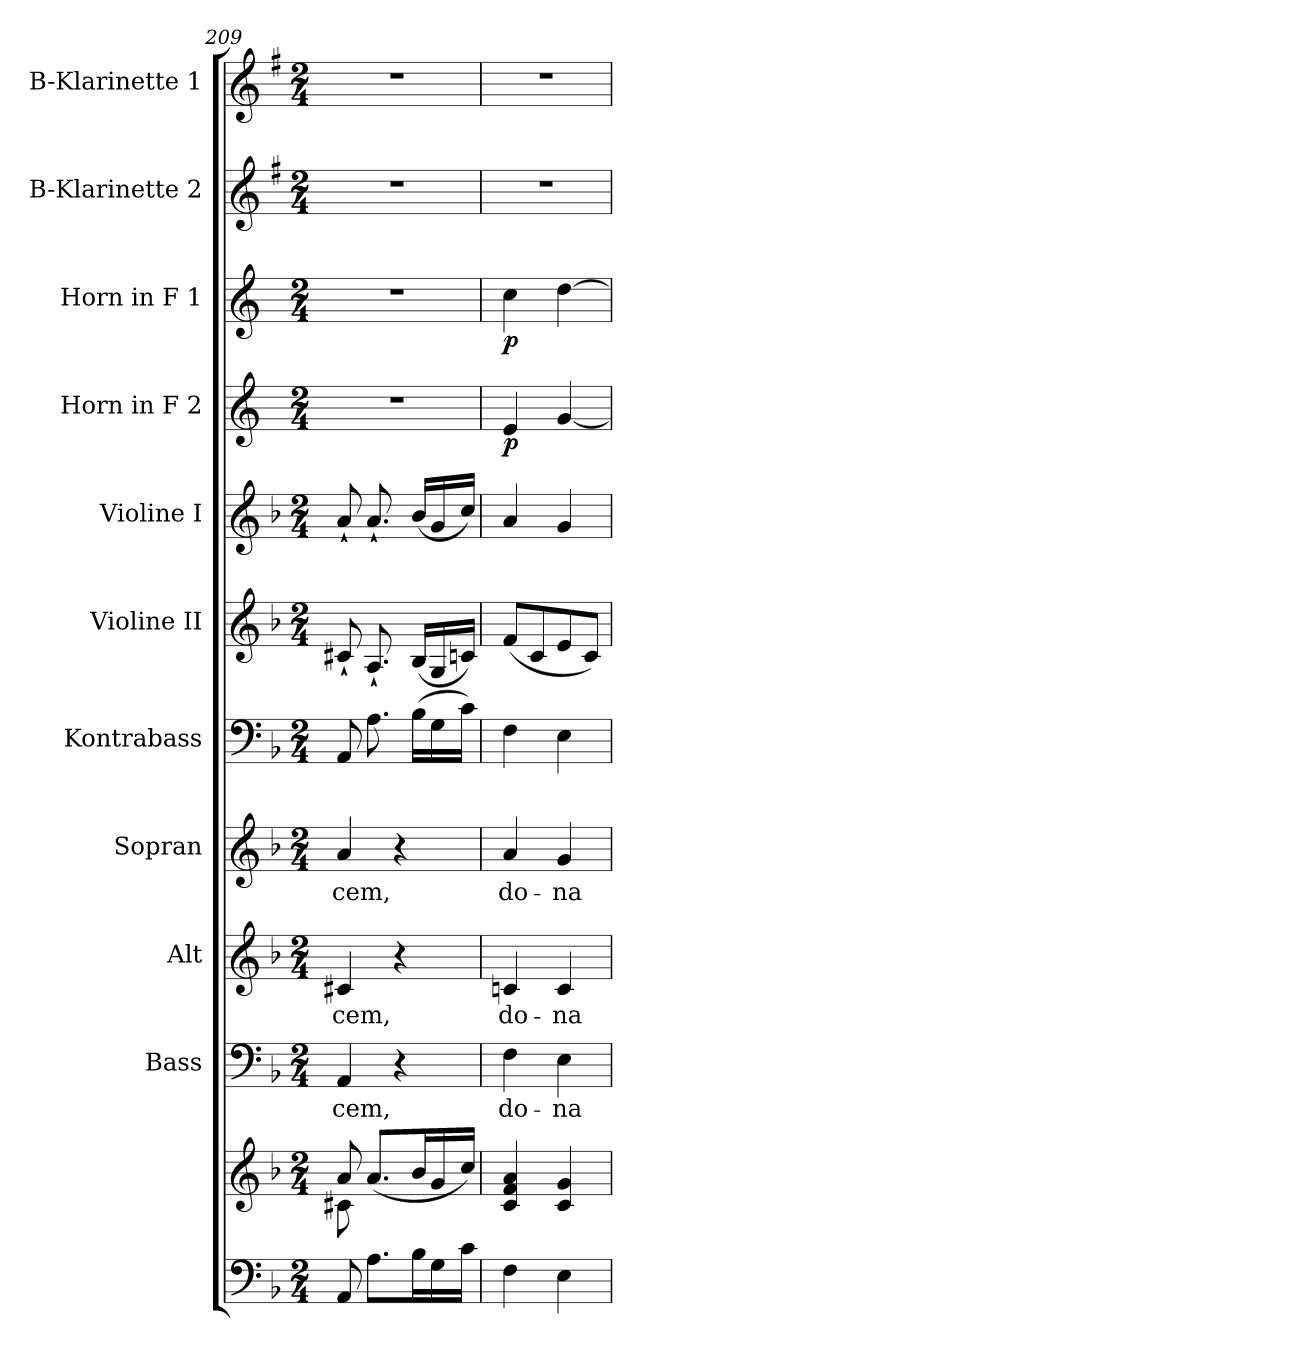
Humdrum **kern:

**kern	**kern	**kern	**text	**kern	**text	**kern	**text	**kern	**kern	**kern	**kern	**dynam	**kern	**dynam	**kern	**kern
*part11	*part11	*part10	*part10	*part9	*part9	*part8	*part8	*part7	*part6	*part5	*part4	*part4	*part3	*part3	*part2	*part1
*staff12	*staff11	*staff10	*staff10	*staff9	*staff9	*staff8	*staff8	*staff7	*staff6	*staff5	*staff4	*staff4	*staff3	*staff3	*staff2	*staff1
*	*	*I"Bass	*	*I"Alt	*	*I"Sopran	*	*I"Kontrabass	*I"Violine II	*I"Violine I	*I"Horn in F 2	*	*I"Horn in F 1	*	*I"B-Klarinette 2	*I"B-Klarinette 1
*	*	*I'B.	*	*I'A.	*	*I'S.	*	*I'Kb.	*I'Vl. II	*I'Vl. I	*	*	*	*	*I'B Kl. 2	*I'B Kl. 1
*clefF4	*clefG2	*clefF4	*	*clefG2	*	*clefG2	*	*clefF4	*clefG2	*clefG2	*clefG2	*	*clefG2	*	*clefG2	*clefG2
*	*	*	*	*	*	*	*	*ITrd7c12	*	*	*ITrd4c7	*	*ITrd4c7	*	*ITrd1c2	*ITrd1c2
*k[b-]	*k[b-]	*k[b-]	*	*k[b-]	*	*k[b-]	*	*k[b-]	*k[b-]	*k[b-]	*k[b-]	*	*k[b-]	*	*k[b-]	*k[b-]
*F:	*F:	*F:	*	*F:	*	*F:	*	*F:	*F:	*F:	*F:	*	*F:	*	*F:	*F:
*M2/4	*M2/4	*M2/4	*	*M2/4	*	*M2/4	*	*M2/4	*M2/4	*M2/4	*M2/4	*	*M2/4	*	*M2/4	*M2/4
=209	=209	=209	=209	=209	=209	=209	=209	=209	=209	=209	=209	=209	=209	=209	=209	=209
*	*^	*	*	*	*	*	*	*	*	*	*	*	*	*	*	*
!	!	!	!	!LO:LY:b	!	!LO:LY:b	!	!LO:LY:b	!	!	!	!	!	!	!	!	!
8AA/	8a/	8c#X\	4AA/	-cem,	4c#X/	-cem,	4a/	-cem,	8AAA/	8c#X`</	8a`</	2r	.	2r	.	2r	2r
8.A\L	(>8.a/L	4.ryy	.	.	.	.	.	.	8.AA\	8.A`</	8.a`</	.	.	.	.	.	.
.	.	.	4r	.	4r	.	4r	.	.	.	.	.	.	.	.	.	.
16B-\L	16b-/L	.	.	.	.	.	.	.	(>16BB-\LL	(<16B-/LL	(<16b-/LL	.	.	.	.	.	.
16G\	16g/	.	.	.	.	.	.	.	16GG\	16G/	16g/	.	.	.	.	.	.
16c\JJ	16cc/JJ)	.	.	.	.	.	.	.	16C\JJ)	16cn/JJ)	16cc/JJ)	.	.	.	.	.	.
*	*v	*v	*	*	*	*	*	*	*	*	*	*	*	*	*	*	*
=210	=210	=210	=210	=210	=210	=210	=210	=210	=210	=210	=210	=210	=210	=210	=210	=210
!	!	!	!LO:LY:b	!	!LO:LY:b	!	!LO:LY:b	!	!	!	!	!LO:DY:b	!	!LO:DY:b	!	!
4F\	4c/ 4f/ 4a/	4F\	do-	4cn/	do-	4a/	do-	4FF\	(<8f/L	4a/	4A/	p	4f\	p	2r	2r
.	.	.	.	.	.	.	.	.	8c/	.	.	.	.	.	.	.
!	!	!	!LO:LY:b	!	!LO:LY:b	!	!LO:LY:b	!	!	!	!	!	!	!	!	!
4E\	4c/ 4g/	4E\	-na	4c/	-na	4g/	-na	4EE\	8e/	4g/	[4c/	.	[4g\	.	.	.
.	.	.	.	.	.	.	.	.	8c/J)	.	.	.	.	.	.	.
=	=	=	=	=	=	=	=	=	=	=	=	=	=	=	=	=
*-	*-	*-	*-	*-	*-	*-	*-	*-	*-	*-	*-	*-	*-	*-	*-	*-
